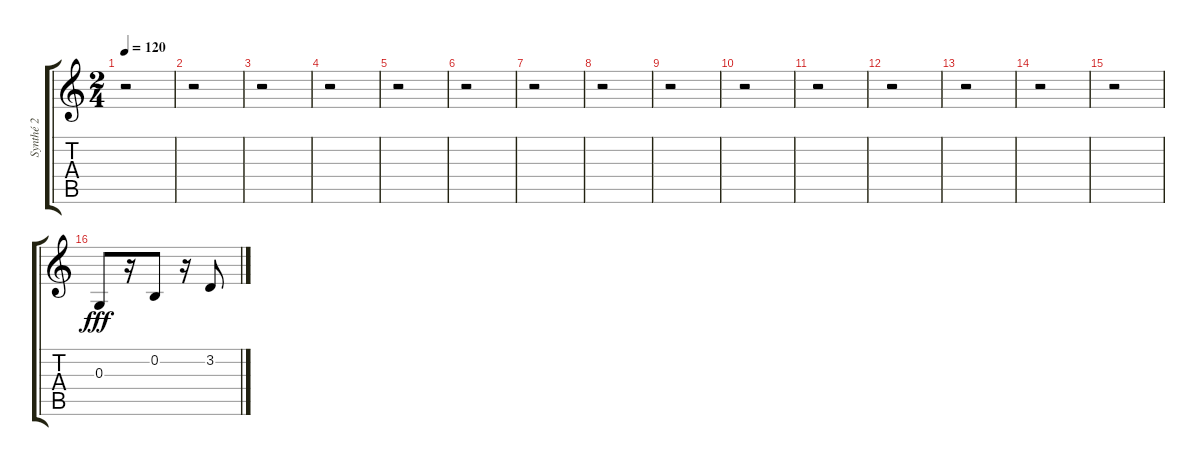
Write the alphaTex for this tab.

\track ("Synthé 2" "Synthé 2") {instrument brasssection}
\staff {score tabs}
\tuning (E4 B3 G3 D3 A2 E2) {hide}
\ts (2 4)
\tempo 120
\clef g2
\ks c
r.2{dy f} |
r.2 |
r.2 |
r.2 |
r.2 |
r.2 |
r.2 |
r.2 |
r.2 |
r.2 |
r.2 |
r.2 |
r.2 |
r.2 |
r.2 |
0.3.8{dy fff} r.16 0.2.8 r.16 3.2.8
